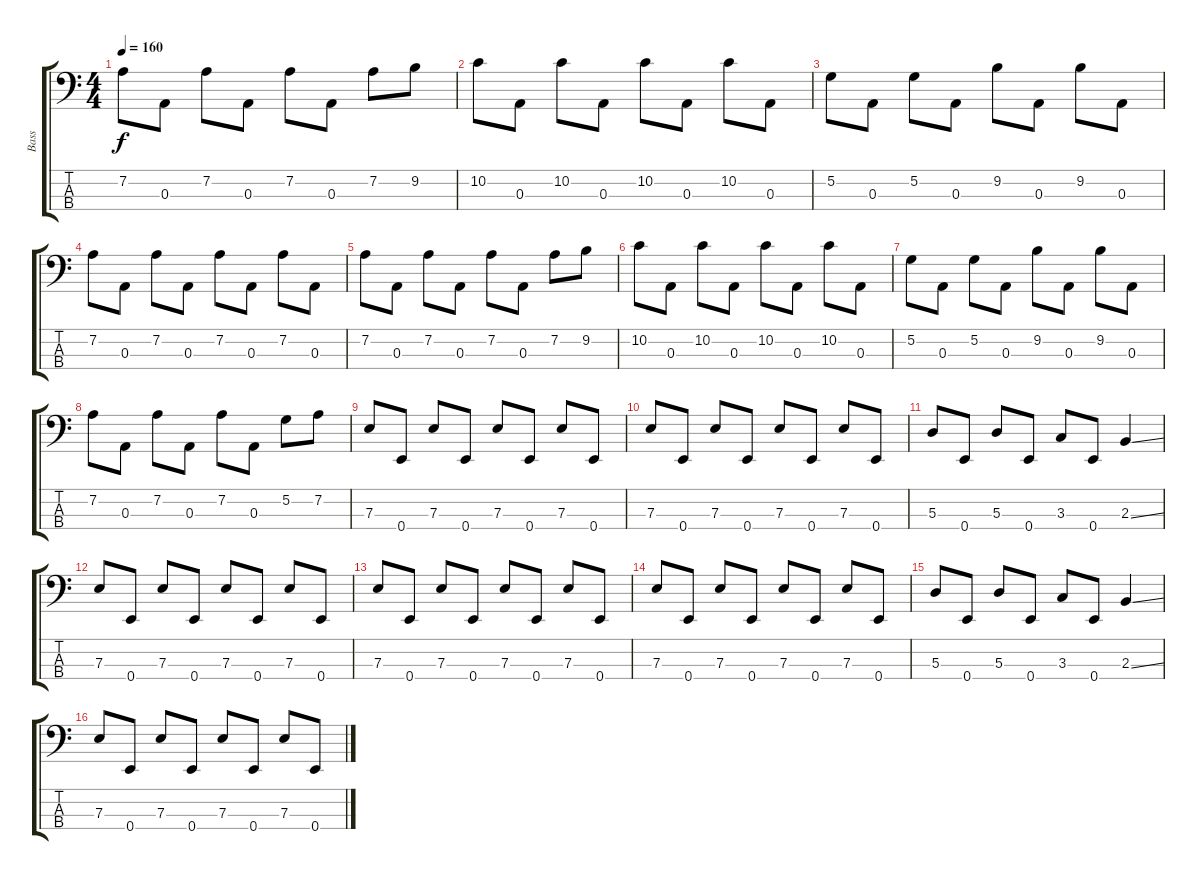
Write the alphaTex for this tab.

\track ("Bass" "Bass") {instrument electricbassfinger}
\staff {score tabs}
\tuning (G2 D2 A1 E1) {hide}
\ts (4 4)
\tempo 160
\clef f4
\ks c
7.2.8{dy f} 0.3.8 7.2.8 0.3.8 7.2.8 0.3.8 7.2.8 9.2.8 |
10.2.8 0.3.8 10.2.8 0.3.8 10.2.8 0.3.8 10.2.8 0.3.8 |
5.2.8 0.3.8 5.2.8 0.3.8 9.2.8 0.3.8 9.2.8 0.3.8 |
7.2.8 0.3.8 7.2.8 0.3.8 7.2.8 0.3.8 7.2.8 0.3.8 |
7.2.8 0.3.8 7.2.8 0.3.8 7.2.8 0.3.8 7.2.8 9.2.8 |
10.2.8 0.3.8 10.2.8 0.3.8 10.2.8 0.3.8 10.2.8 0.3.8 |
5.2.8 0.3.8 5.2.8 0.3.8 9.2.8 0.3.8 9.2.8 0.3.8 |
7.2.8 0.3.8 7.2.8 0.3.8 7.2.8 0.3.8 5.2.8 7.2.8 |
7.3.8 0.4.8 7.3.8 0.4.8 7.3.8 0.4.8 7.3.8 0.4.8 |
7.3.8 0.4.8 7.3.8 0.4.8 7.3.8 0.4.8 7.3.8 0.4.8 |
5.3.8 0.4.8 5.3.8 0.4.8 3.3.8 0.4.8 2.3{ss}.4 |
7.3.8 0.4.8 7.3.8 0.4.8 7.3.8 0.4.8 7.3.8 0.4.8 |
7.3.8 0.4.8 7.3.8 0.4.8 7.3.8 0.4.8 7.3.8 0.4.8 |
7.3.8 0.4.8 7.3.8 0.4.8 7.3.8 0.4.8 7.3.8 0.4.8 |
5.3.8 0.4.8 5.3.8 0.4.8 3.3.8 0.4.8 2.3{ss}.4 |
7.3.8 0.4.8 7.3.8 0.4.8 7.3.8 0.4.8 7.3.8 0.4.8
